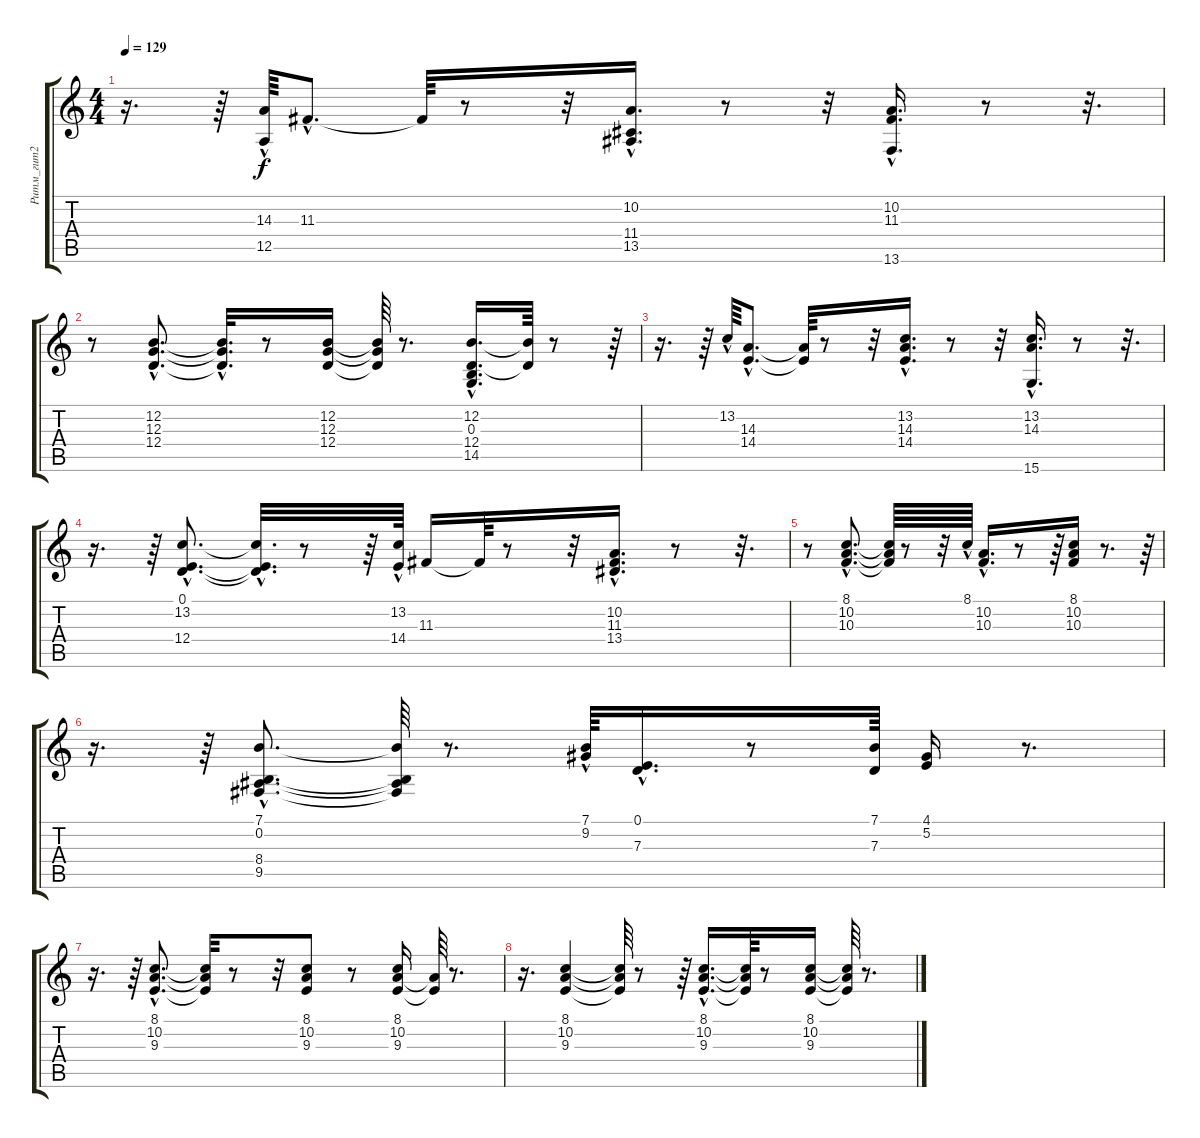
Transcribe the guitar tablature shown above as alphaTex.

\track ("Ритм_гит2" "Ритм_гит2") {instrument lead5charang}
\staff {score tabs}
\tuning (E4 B3 G3 D3 A2 E2) {hide}
\ts (4 4)
\tempo 129
\clef g2
\ks c
r.16{d dy f} r.64 (14.3{hac} 12.5{hac}).64 11.3{hac}.8{d} 11.3{t}.64 r.8 r.32 (10.2{hac} 11.4 13.5{hac}).16{d} r.8 r.32 (10.2{hac} 11.3{hac} 13.6{hac}).16{d} r.8 r.32{d} |
r.8 (12.2{hac} 12.3{hac} 12.4{hac}).8{d} (12.2{hac t} 12.3{hac t} 12.4{hac t}).32{d} r.8 (12.2 12.3 12.4).16 (12.2{t} 12.3{t} 12.4{t}).64 r.8{d} (12.2{hac} 0.3{hac} 12.4{hac} 14.5{hac}).16{d} (12.2{t} 12.4{t}).64 r.8 r.64 |
r.16{d} r.64 13.2{hac}.64 (14.3{hac} 14.4{hac}).8{d} (14.3{t} 14.4{t}).64 r.8 r.32 (13.2{hac} 14.3{hac} 14.4{hac}).16{d} r.8 r.32 (13.2{hac} 14.3{hac} 15.6{hac}).16{d} r.8 r.32{d} |
r.16{d} r.64 (0.1{hac} 13.2{hac} 12.4{hac}).8{d} (0.1{hac t} 13.2{hac t} 12.4{hac t}).32{d} r.8 r.64 (13.2 14.4{hac}).64 11.3.16 11.3{t}.64 r.8 r.32 (10.2{hac} 11.3{hac} 13.4).16{d} r.8 r.32{d} |
r.8 (8.1{hac} 10.2{hac} 10.3{hac}).8{d} (8.1{t} 10.2{t} 10.3{t}).64 r.8 r.32 8.1{hac}.64 (10.2{hac} 10.3{hac}).16{d} r.8 r.64 (8.1 10.2 10.3).16 r.8{d} r.64 |
r.16{d} r.64 (7.1{hac} 0.2{hac} 8.4{hac} 9.5{hac}).8{d} (7.1{t} 0.2{t} 8.4{t} 9.5{t}).64 r.8{d} (7.1{hac} 9.2{hac}).64 (0.1{hac} 7.3{hac}).16{d} r.8 (7.1 7.3).64 (4.1 5.2).16 r.8{d} |
r.16{d} r.64 (8.1{hac} 10.2{hac} 9.3{hac}).8{d} (8.1{t} 10.2{t} 9.3{t}).32 r.8 r.32 (8.1 10.2 9.3).8 r.8 (8.1 10.2 9.3).16 (10.2{t} 9.3{t}).64 r.8{d} |
r.16{d} (8.1 10.2 9.3).4 (8.1{t} 10.2{t} 9.3{t}).64 r.8 r.64 (8.1{hac} 10.2{hac} 9.3{hac}).16{d} (8.1{t} 10.2{t} 9.3{t}).64 r.8 (8.1 10.2 9.3).16 (8.1{t} 10.2{t} 9.3{t}).64 r.8{d}
